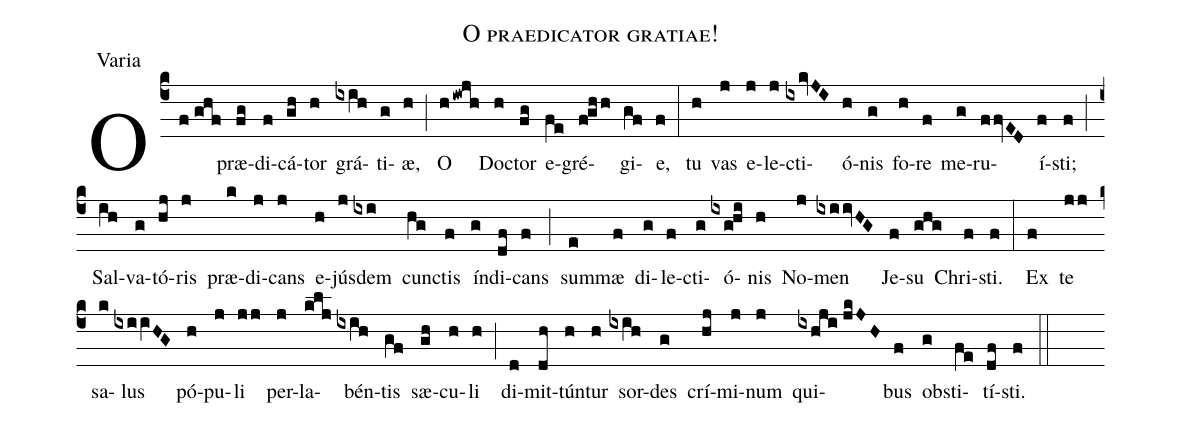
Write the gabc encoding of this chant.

name:O praedicator gratiae!;
office-part:Varia;
%%
(c4)O(f//ghf) præ(fg)di(f)cá(gh)tor(h) grá(ixih)ti(g)æ,(h) (;) O(hiwjh) Do(h)ctor(fg) e(fe)gré(f!ghh)gi(gf)e,(f) (:) tu(h) vas(j) e(j)le(j)cti(ixkvJI)ó(h)nis(g) fo(h)re(f) me(g)ru(ffvED)í(f)sti;(f) (;) Sal(ih)va(g)tó(hj)ris(j) præ(k)di(j)cans(j) e(h)jús(j)dem(ixi) cun(hg)ctis(f) ín(g)di(df)cans(f) (;) sum(e)mæ(f) di(g)le(f)cti(g)ó(ixg!hi)nis(h) No(j)men(ixiivHG) Je(f)su(ghg) Chri(f)sti.(f) (:) Ex(f) te(jj) sa(k)lus(ixiiVHG) pó(h)pu(j)li(jj) per(j)la(klj)bén(ixih)tis(gf) sæ(gh)cu(h)li(h) (;) di(d)mit(dh)tún(h)tur(h) sor(ixih)des(g) crí(hj)mi(j)num(j) qui(ixhji//jkJH)bus(f) obs(g)ti(fe)tí(df)sti.(f) (::)
